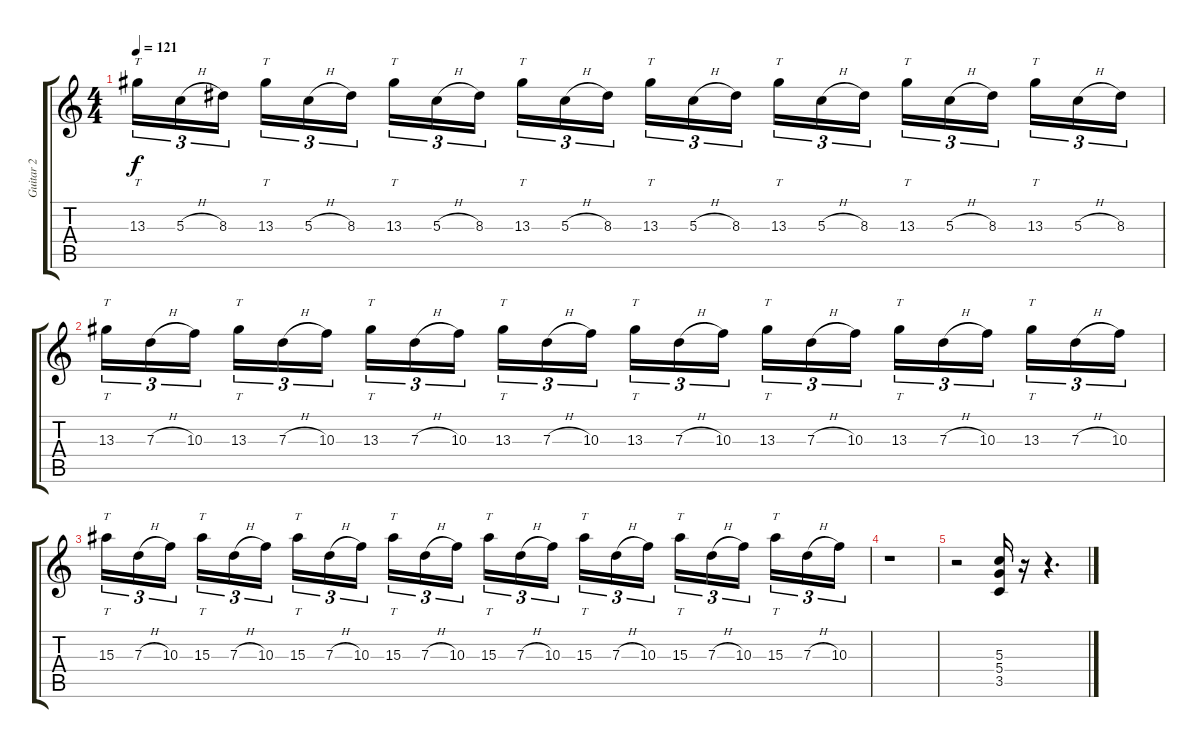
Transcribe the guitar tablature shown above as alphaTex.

\track ("Guitar 2" "Guitar 2") {instrument distortionguitar}
\staff {score tabs}
\tuning (E4 B3 G3 D3 A2 E2) {hide}
\ts (4 4)
\tempo 121
\clef g2
\ks c
13.3.16{tt tu (3 2) dy f} 5.3{h}.16{tu (3 2)} 8.3.16{tu (3 2)} 13.3.16{tt tu (3 2)} 5.3{h}.16{tu (3 2)} 8.3.16{tu (3 2)} 13.3.16{tt tu (3 2)} 5.3{h}.16{tu (3 2)} 8.3.16{tu (3 2)} 13.3.16{tt tu (3 2)} 5.3{h}.16{tu (3 2)} 8.3.16{tu (3 2)} 13.3.16{tt tu (3 2)} 5.3{h}.16{tu (3 2)} 8.3.16{tu (3 2)} 13.3.16{tt tu (3 2)} 5.3{h}.16{tu (3 2)} 8.3.16{tu (3 2)} 13.3.16{tt tu (3 2)} 5.3{h}.16{tu (3 2)} 8.3.16{tu (3 2)} 13.3.16{tt tu (3 2)} 5.3{h}.16{tu (3 2)} 8.3.16{tu (3 2)} |
13.3.16{tt tu (3 2)} 7.3{h}.16{tu (3 2)} 10.3.16{tu (3 2)} 13.3.16{tt tu (3 2)} 7.3{h}.16{tu (3 2)} 10.3.16{tu (3 2)} 13.3.16{tt tu (3 2)} 7.3{h}.16{tu (3 2)} 10.3.16{tu (3 2)} 13.3.16{tt tu (3 2)} 7.3{h}.16{tu (3 2)} 10.3.16{tu (3 2)} 13.3.16{tt tu (3 2)} 7.3{h}.16{tu (3 2)} 10.3.16{tu (3 2)} 13.3.16{tt tu (3 2)} 7.3{h}.16{tu (3 2)} 10.3.16{tu (3 2)} 13.3.16{tt tu (3 2)} 7.3{h}.16{tu (3 2)} 10.3.16{tu (3 2)} 13.3.16{tt tu (3 2)} 7.3{h}.16{tu (3 2)} 10.3.16{tu (3 2)} |
15.3.16{tt tu (3 2)} 7.3{h}.16{tu (3 2)} 10.3.16{tu (3 2)} 15.3.16{tt tu (3 2)} 7.3{h}.16{tu (3 2)} 10.3.16{tu (3 2)} 15.3.16{tt tu (3 2)} 7.3{h}.16{tu (3 2)} 10.3.16{tu (3 2)} 15.3.16{tt tu (3 2)} 7.3{h}.16{tu (3 2)} 10.3.16{tu (3 2)} 15.3.16{tt tu (3 2)} 7.3{h}.16{tu (3 2)} 10.3.16{tu (3 2)} 15.3.16{tt tu (3 2)} 7.3{h}.16{tu (3 2)} 10.3.16{tu (3 2)} 15.3.16{tt tu (3 2)} 7.3{h}.16{tu (3 2)} 10.3.16{tu (3 2)} 15.3.16{tt tu (3 2)} 7.3{h}.16{tu (3 2)} 10.3.16{tu (3 2)} |
r.1{instrument overdrivenguitar} |
r.2{instrument overdrivenguitar} (5.3 5.4 3.5).16 r.16 r.4{d}
